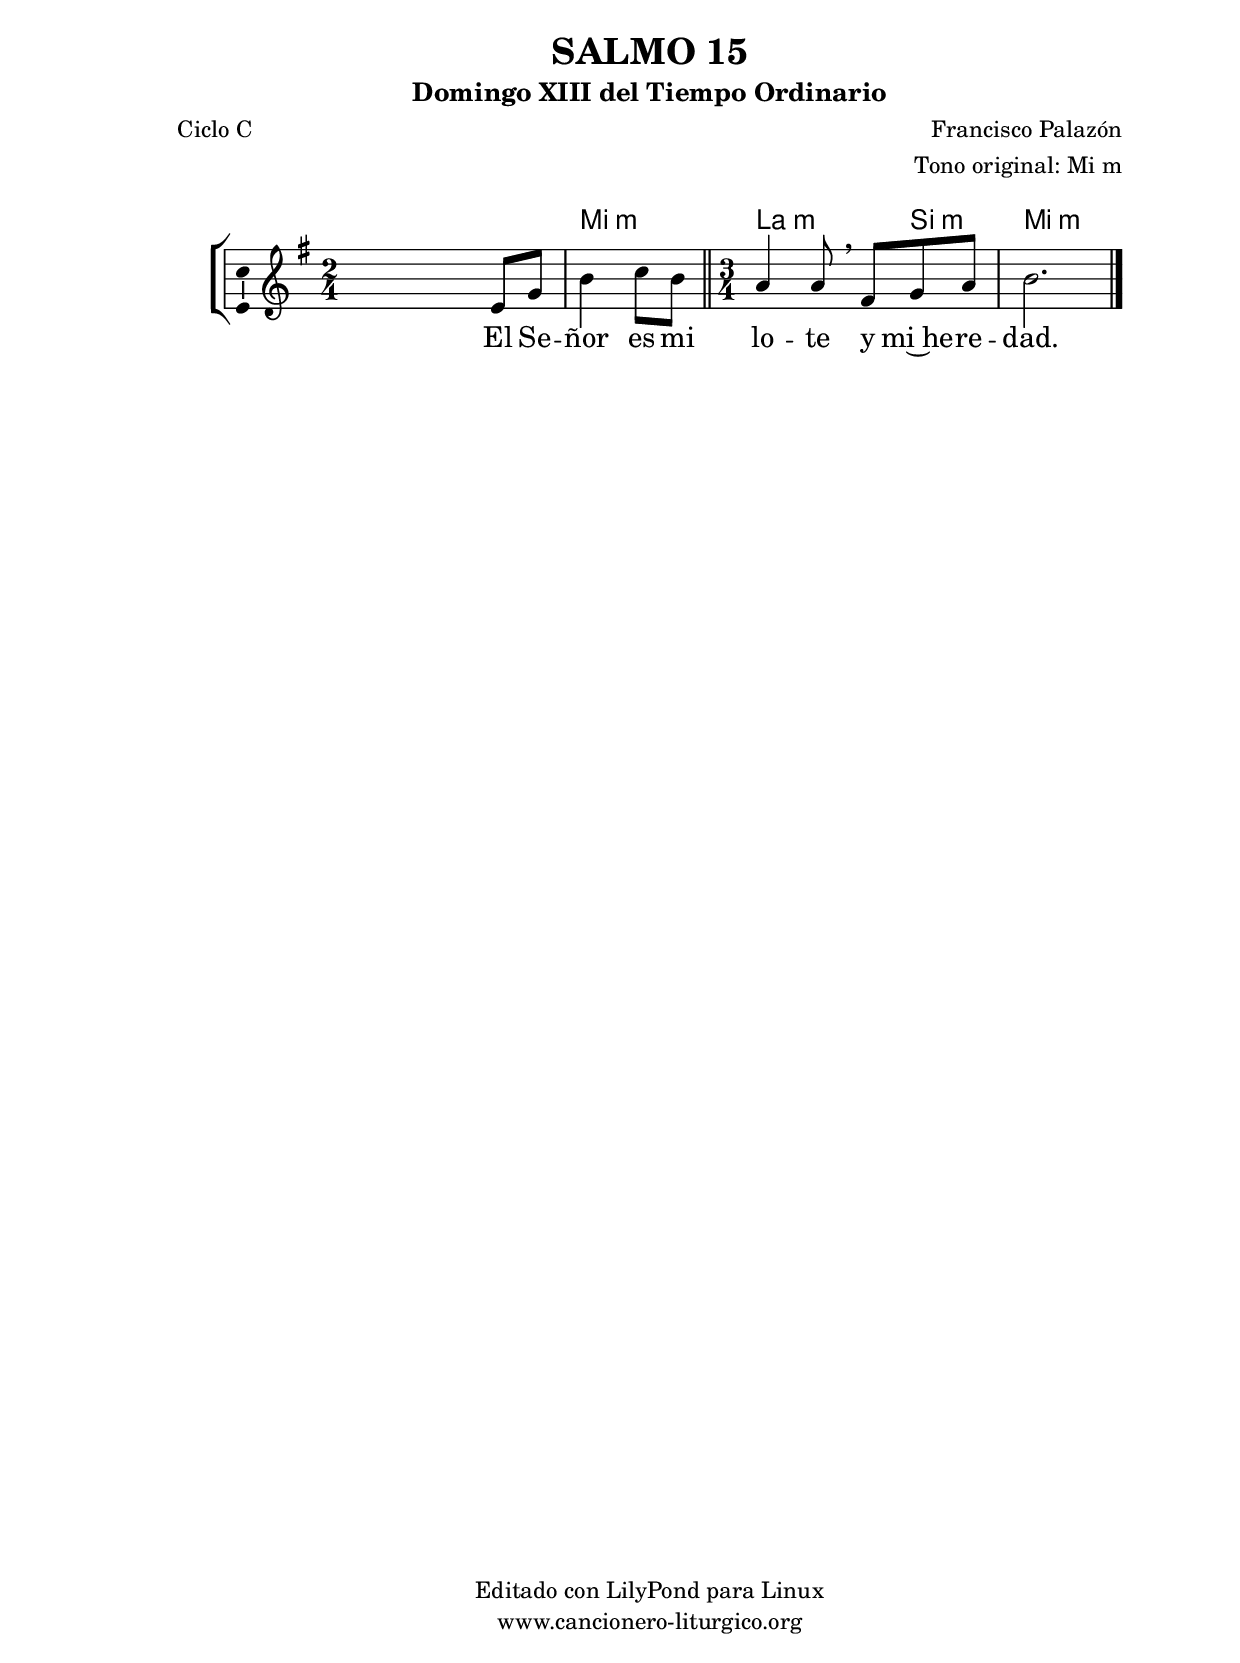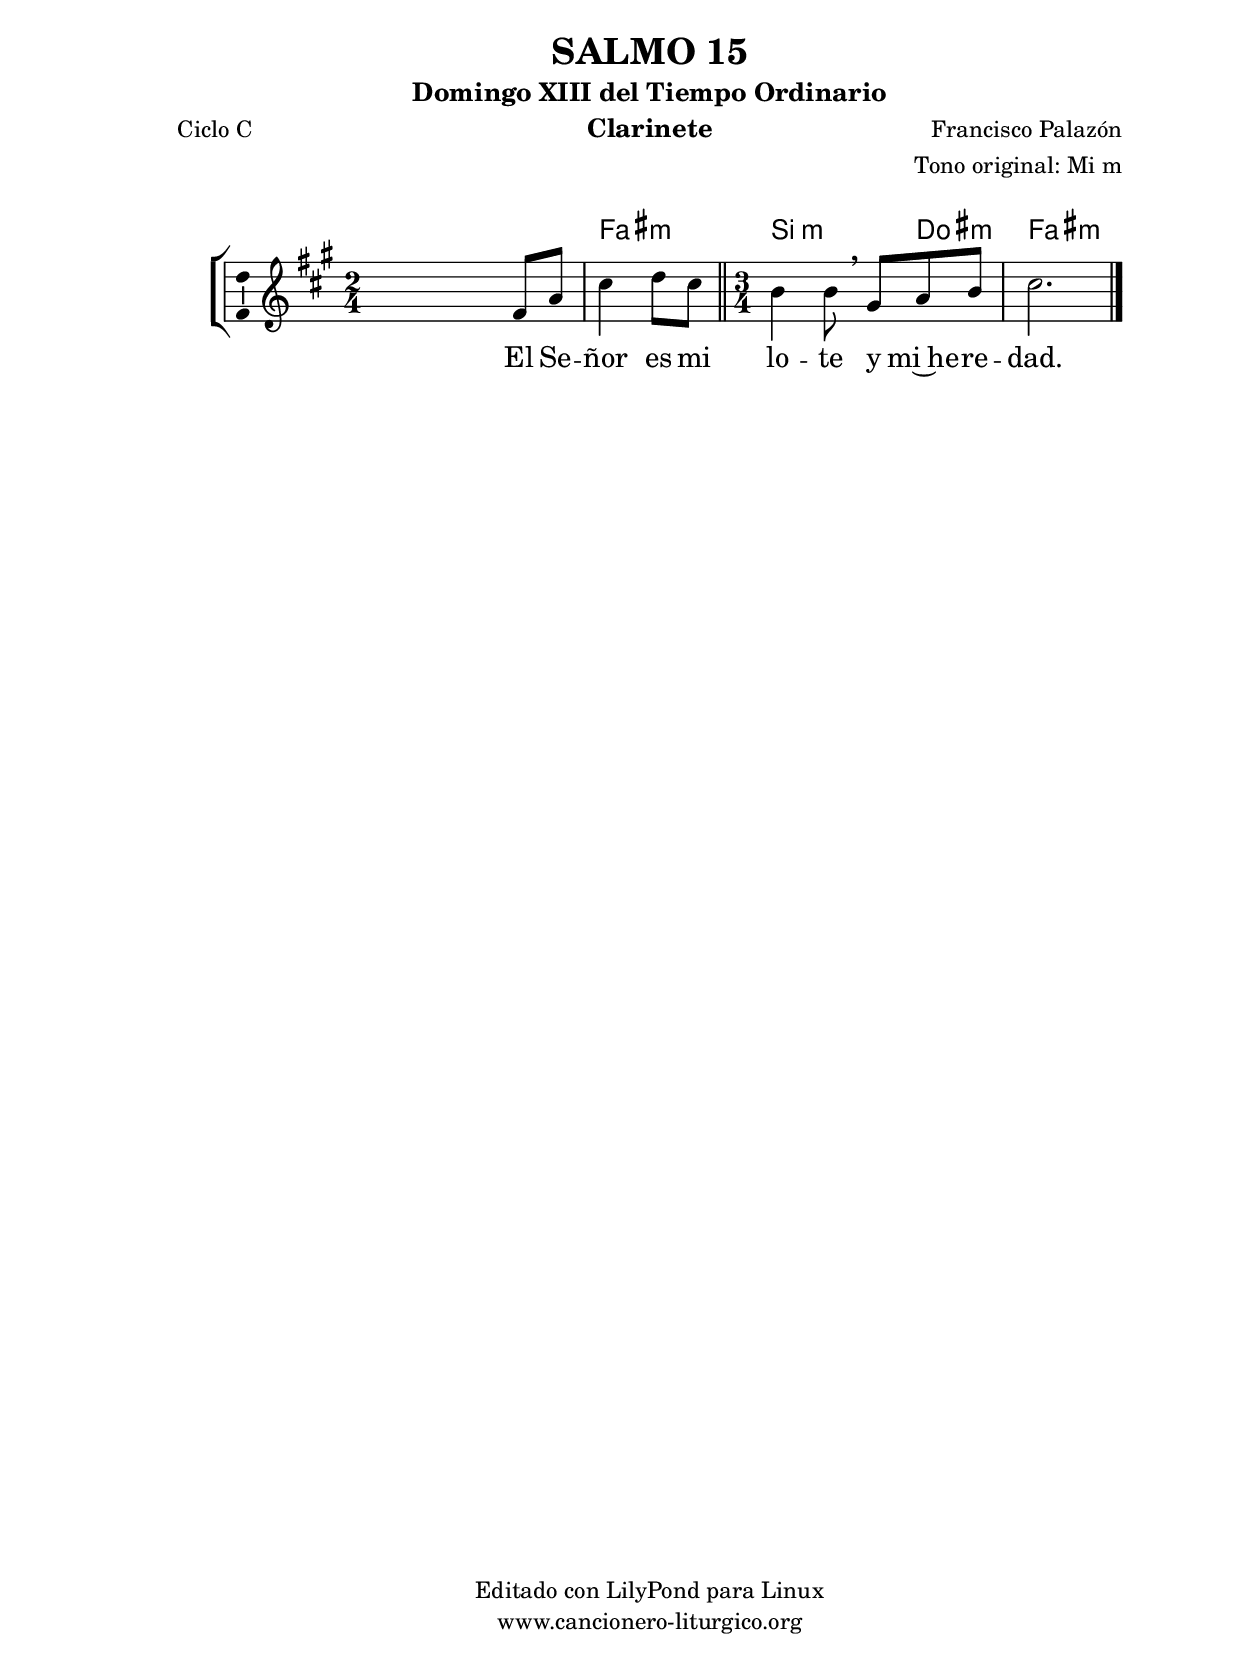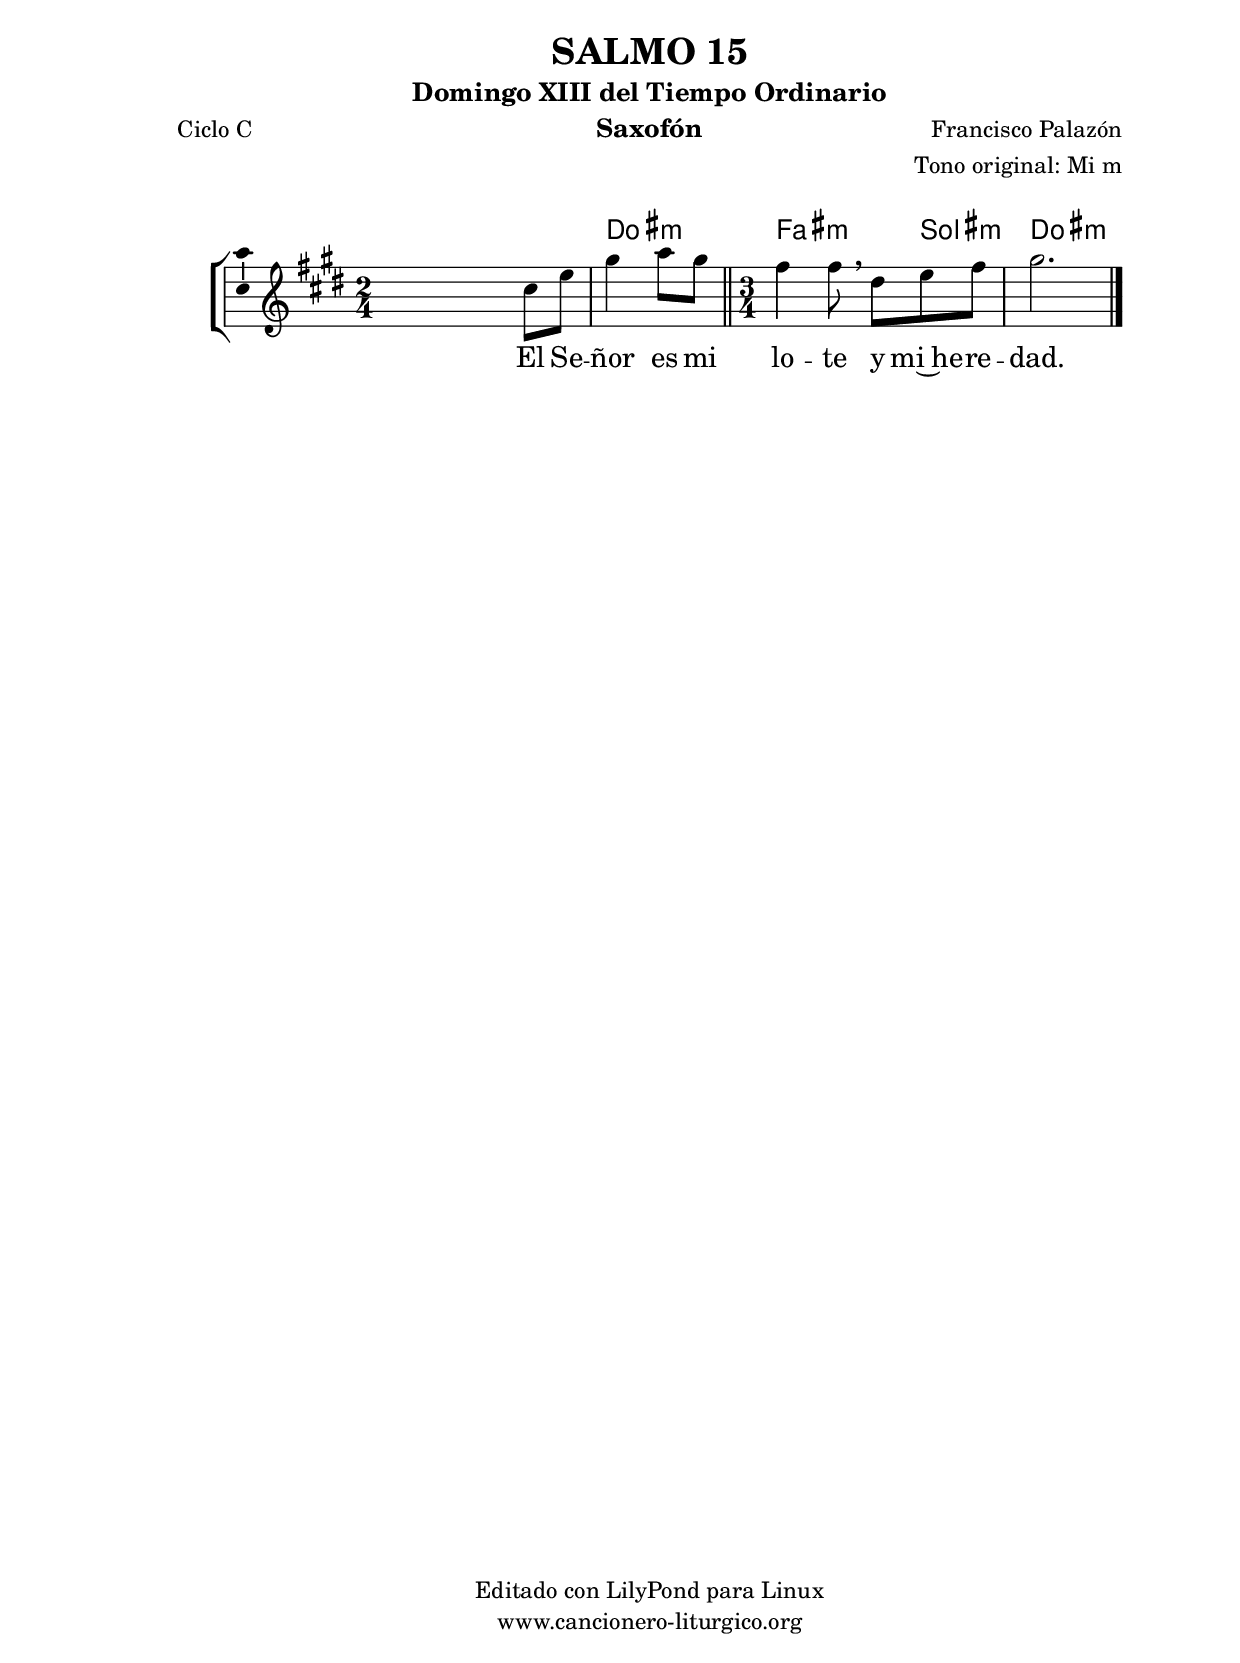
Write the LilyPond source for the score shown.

%
%para convertir .midi en .wav:
%timidity filename.midi -Ow -o finename.wav
%
%
%Para convertir de .wav a .mp3:
%lame -h -m j filename.wav
%
%
%para escuchar el midi:
%timidity nombrefichero.midi
%


%versión de lilypond para la que se ha escrito esta partitura:
\version "2.16.0"

	%Tamaño papel
	#(set-default-paper-size "a4")
	%Tamaño partitura
	#(set-global-staff-size 20)
	%No responde al pulsar sobre una nota
	#(ly:set-option 'point-and-click #f)

%parámetros del encabezamiento:
\header {
	title = "SALMO 15"
	subtitle = "Domingo XIII del Tiempo Ordinario"
	composer = "Francisco Palazón"
	poet = "Ciclo C"
	meter = ""
	arranger = "Tono original: Mi m"
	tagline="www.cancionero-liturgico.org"
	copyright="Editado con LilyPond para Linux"
	tiempo = "Ordinario"
	usos = "Salmo"
	letra = "El Señor es mi lote y mi heredad."
	}

%parámetros asociados al papel:
\paper  {
	oddHeaderMarkup = \markup {\fill-line { \on-the-fly #not-first-page \fromproperty #'header:title \on-the-fly #not-first-page \fromproperty #'header:composer }}
	evenHeaderMarkup = \markup {\fill-line { \fromproperty #'header:composer \fromproperty #'header:title }}
	#(set-paper-size "a4")
	print-page-number = ##f
	first-page-number = 1
	print-first-page-number = ##f
%	head-separation = 3.0 \cm
	top-margin = 2.0 \cm
	bottom-margin = 0.5\cm
%%%	bottom-margin = -1.0\cm
	left-margin = 3.0 \cm
	line-width = 16.0 \cm 
	indent = 8\mm
	interscoreline = 2.\mm
	between-system-space = 15\mm
%	para que las partituras no llenen la hoja:
	ragged-bottom = ##t
%	idem para la última hoja:
	ragged-last-bottom = ##f
%	para que las partituras llenen el ancho del papel:
	ragged-last = ##f
	after-title-space = 2.5 \cm
%page-count=1
%system-count=8

	%Flexible Vertical Spacing
%	markup-markup-spacing =
%	#'((basic-distance . 15) (minimum-distance . 15) (padding . 3))
	markup-system-spacing =
	#'((basic-distance . 15) (minimum-distance . 15) (padding . 3))
	system-system-spacing =
	#'((basic-distance . 15) (minimum-distance . 15) (padding . 3))
	score-system-spacing =
	#'((basic-distance . 15) (minimum-distance . 15) (padding . 5))
%	top-system-spacing = % header
%	#'((basic-distance . 8) (minimum-distance . 0) (padding . 3))
%	top-markup-spacing =
%	#'((basic-distance . 20) (minimum-distance . 20) (padding . 3))
	last-bottom-spacing = % footer
	#'((basic-distance . 5) (minimum-distance . 5) (padding . 3))
%	score-markup-spacing =
%	#'((basic-distance . 16) (minimum-distance . 13) (padding . 3))

	}


%parámetros que afectan a toda la partitura:
global =  {
	%clave de sol (G):
	\clef G
	%armadura:
%	\transpose f a
	\key e \minor
	\tempo 4=96
	\set Score.tempoHideNote = ##t
	}


acordes = {
	\italianChords
	\chordmode {
%	\transpose f a
{

s2
e2:m a2:m b4:m e2.:m

	}
	}
}

melodia = 
%	\transpose f a
{
	\relative c'{

\time 2/4
s4 e8 g
b4 c8 b

\bar "||"
\time 3/4
a4 a8 \breathe fis g a
b2.

	\bar "|."
	}
	}


texto = \lyricmode {
El Se -- ñor es mi lo -- te y mi~he -- re -- dad.
	}


acordesStaff = \context ChordNames = acordesStaff <<
	\set chordChanges = ##t
	\acordes
	>>


vozStaff = \context Voice = vozStaff
\with {\consists "Ambitus_engraver"}
<<
%	\set Staff.instrumentName = ""
%	\set Staff.shortInstrumentName = ""
%	\set Staff.midiInstrument = #"clarinet"
%	\set Staff.midiInstrument = #"cello"
%	\set Staff.midiInstrument = #"flute"
	\set Staff.midiInstrument = #"electric guitar (jazz)"
%	\set Staff.midiInstrument = #"english horn"
%	\set Staff.midiInstrument = #"violin"
%	\set Staff.midiInstrument = #"glockenspiel"
	\set Staff.midiMinimumVolume = #0.7
	\set Staff.midiMaximumVolume = #0.9
	\global
	\melodia
	>>


textoStaff = \context Lyrics = textoStaff <<
	\lyricsto vozStaff \texto
	>>

\book {
	\score {
		\context ChoirStaff {
			\override StaffGroup.SystemStartBracket #'collapse-height = #1
			\override Score.SystemStartBar #'collapse-height = #1
			<<
			\acordesStaff
			\vozStaff
			\textoStaff
			>>
			}
		\layout {
	    		\context {
				\Lyrics
				\override LyricText #'font-size = #2
				}
	   		 \context {
				\Score
				%fontSize = #3
				\override StaffSymbol #'staff-space = #(magstep +3)
				%\override Beam #'thickness = #0.55
				%\override SpacingSpanner #'spacing-increment = #1.0
				%\override Slur #'height-limit = #1.5
				}
			}
		}
	\score {
		\unfoldRepeats
		\context ChoirStaff {
			<<
			\acordesStaff
			\vozStaff
			>>
			}
		\midi {
	  		\context {
	  			\Score
				tempoWholesPerMinute = #(ly:make-moment 70 4)
				}
			}
		}
	}

%Partitura para clarinete
#(define output-suffix "C")
\book {
	\header{
		instrument = "Clarinete"
		}
	\score {
		\context ChoirStaff {
			\override StaffGroup.SystemStartBracket #'collapse-height = #1
			\override Score.SystemStartBar #'collapse-height = #1
\transpose c d
			<<
			\acordesStaff
			\vozStaff
			\textoStaff
			>>
			}
		\layout {
	    		\context {
				\Lyrics
				\override LyricText #'font-size = #2
				}
	   		 \context {
				\Score
				%fontSize = #3
				\override StaffSymbol #'staff-space = #(magstep +3)
				%\override Beam #'thickness = #0.55
				%\override SpacingSpanner #'spacing-increment = #1.0
				%\override Slur #'height-limit = #1.5
				}
			}
		}
	}

%Partitura para saxofón
#(define output-suffix "S")
\book {
	\header{
		instrument = "Saxofón"
		}
	\score {
		\context ChoirStaff {
			\override StaffGroup.SystemStartBracket #'collapse-height = #1
			\override Score.SystemStartBar #'collapse-height = #1
\transpose c a
			<<
			\acordesStaff
			\vozStaff
			\textoStaff
			>>
			}
		\layout {
	    		\context {
				\Lyrics
				\override LyricText #'font-size = #2
				}
	   		 \context {
				\Score
				%fontSize = #3
				\override StaffSymbol #'staff-space = #(magstep +3)
				%\override Beam #'thickness = #0.55
				%\override SpacingSpanner #'spacing-increment = #1.0
				%\override Slur #'height-limit = #1.5
				}
			}
		}
	}

